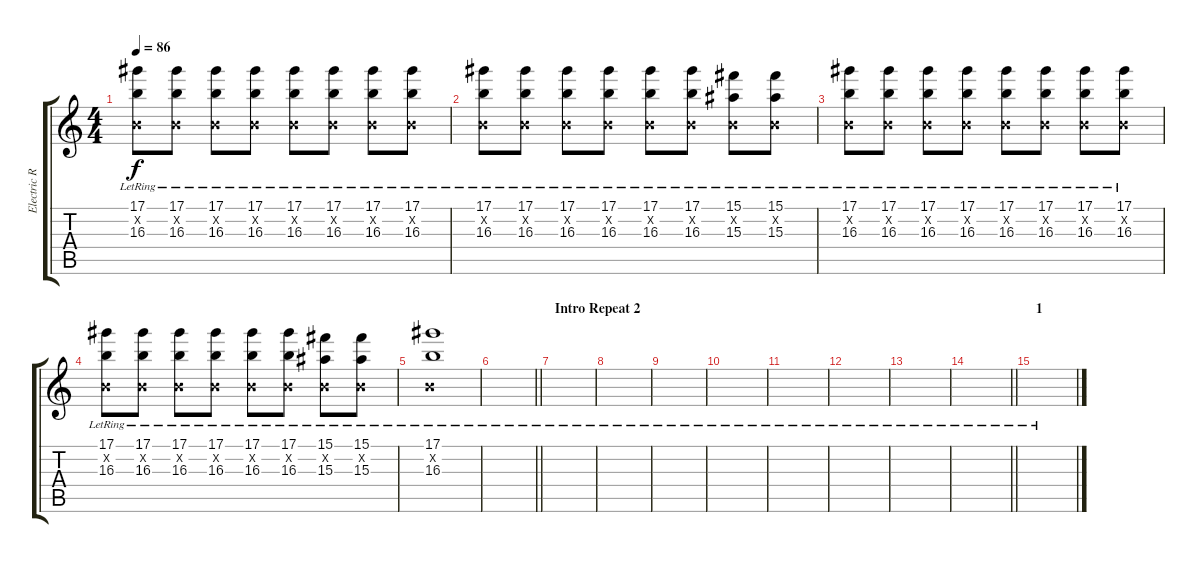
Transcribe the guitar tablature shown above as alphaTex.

\track ("Electric Rhythm Guitar" "Electric R") {instrument electricguitarclean}
\staff {score tabs}
\tuning (Eb4 B3 G3 B2 A2 E2) {hide}
\ts (4 4)
\tempo 86
\clef g2
\ks c
(17.1{lr} 0.2{x} 16.3{lr}).8{dy f} (17.1{lr} 0.2{x} 16.3{lr}).8 (17.1{lr} 0.2{x} 16.3{lr}).8 (17.1{lr} 0.2{x} 16.3{lr}).8 (17.1{lr} 0.2{x} 16.3{lr}).8 (17.1{lr} 0.2{x} 16.3{lr}).8 (17.1{lr} 0.2{x} 16.3{lr}).8 (17.1{lr} 0.2{x} 16.3{lr}).8 |
(17.1{lr} 0.2{x} 16.3{lr}).8 (17.1{lr} 0.2{x} 16.3{lr}).8 (17.1{lr} 0.2{x} 16.3{lr}).8 (17.1{lr} 0.2{x} 16.3{lr}).8 (17.1{lr} 0.2{x} 16.3{lr}).8 (17.1{lr} 0.2{x} 16.3{lr}).8 (15.1{lr} 0.2{x} 15.3{lr}).8 (15.1{lr} 0.2{x} 15.3{lr}).8 |
(17.1{lr} 0.2{x} 16.3{lr}).8 (17.1{lr} 0.2{x} 16.3{lr}).8 (17.1{lr} 0.2{x} 16.3{lr}).8 (17.1{lr} 0.2{x} 16.3{lr}).8 (17.1{lr} 0.2{x} 16.3{lr}).8 (17.1{lr} 0.2{x} 16.3{lr}).8 (17.1{lr} 0.2{x} 16.3{lr}).8 (17.1{lr} 0.2{x} 16.3{lr}).8 |
(17.1{lr} 0.2{x} 16.3{lr}).8 (17.1{lr} 0.2{x} 16.3{lr}).8 (17.1{lr} 0.2{x} 16.3{lr}).8 (17.1{lr} 0.2{x} 16.3{lr}).8 (17.1{lr} 0.2{x} 16.3{lr}).8 (17.1{lr} 0.2{x} 16.3{lr}).8 (15.1{lr} 0.2{x} 15.3{lr}).8 (15.1{lr} 0.2{x} 15.3{lr}).8 |
(17.1{lr} 0.2{x} 16.3{lr}).1 |
\barLineRight lightlight
|
\section ("" "Intro Repeat 2")
|
|
|
|
|
|
|
\barLineRight lightlight
|
\section ("" "1")
